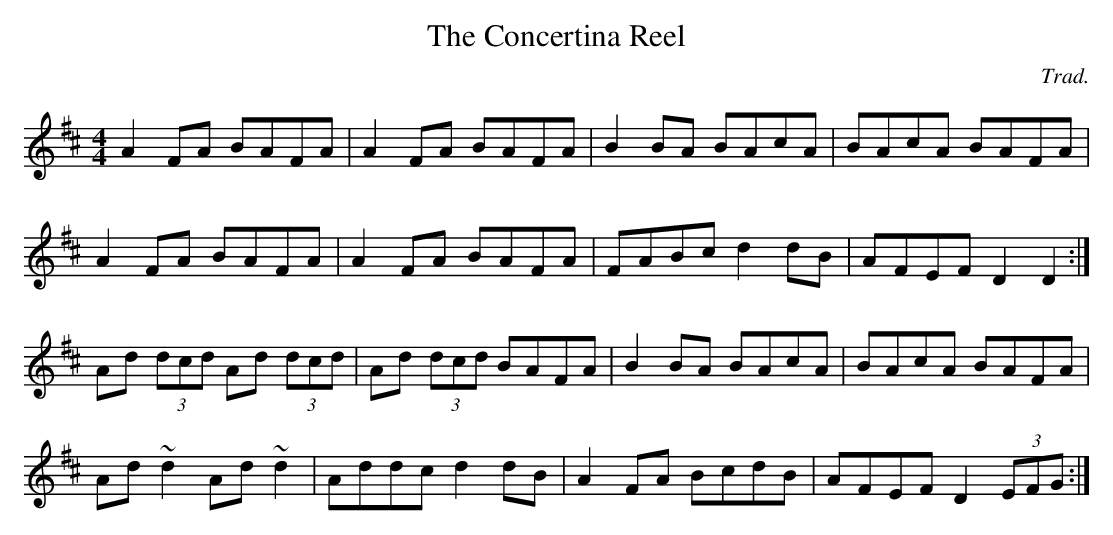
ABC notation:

X:1
T:The Concertina Reel
C:Trad.
L:1/8
M:4/4
K:D
A2FA BAFA|A2FA BAFA|B2BA BAcA|BAcA BAFA|
A2FA BAFA|A2FA BAFA|FABc d2dB|AFEF D2D2:|
Ad (3dcd Ad (3dcd|Ad (3dcd BAFA|B2BA BAcA|BAcA BAFA|
Ad~d2 Ad~d2|Addc d2dB|A2FA BcdB|AFEF D2 (3EFG:|
